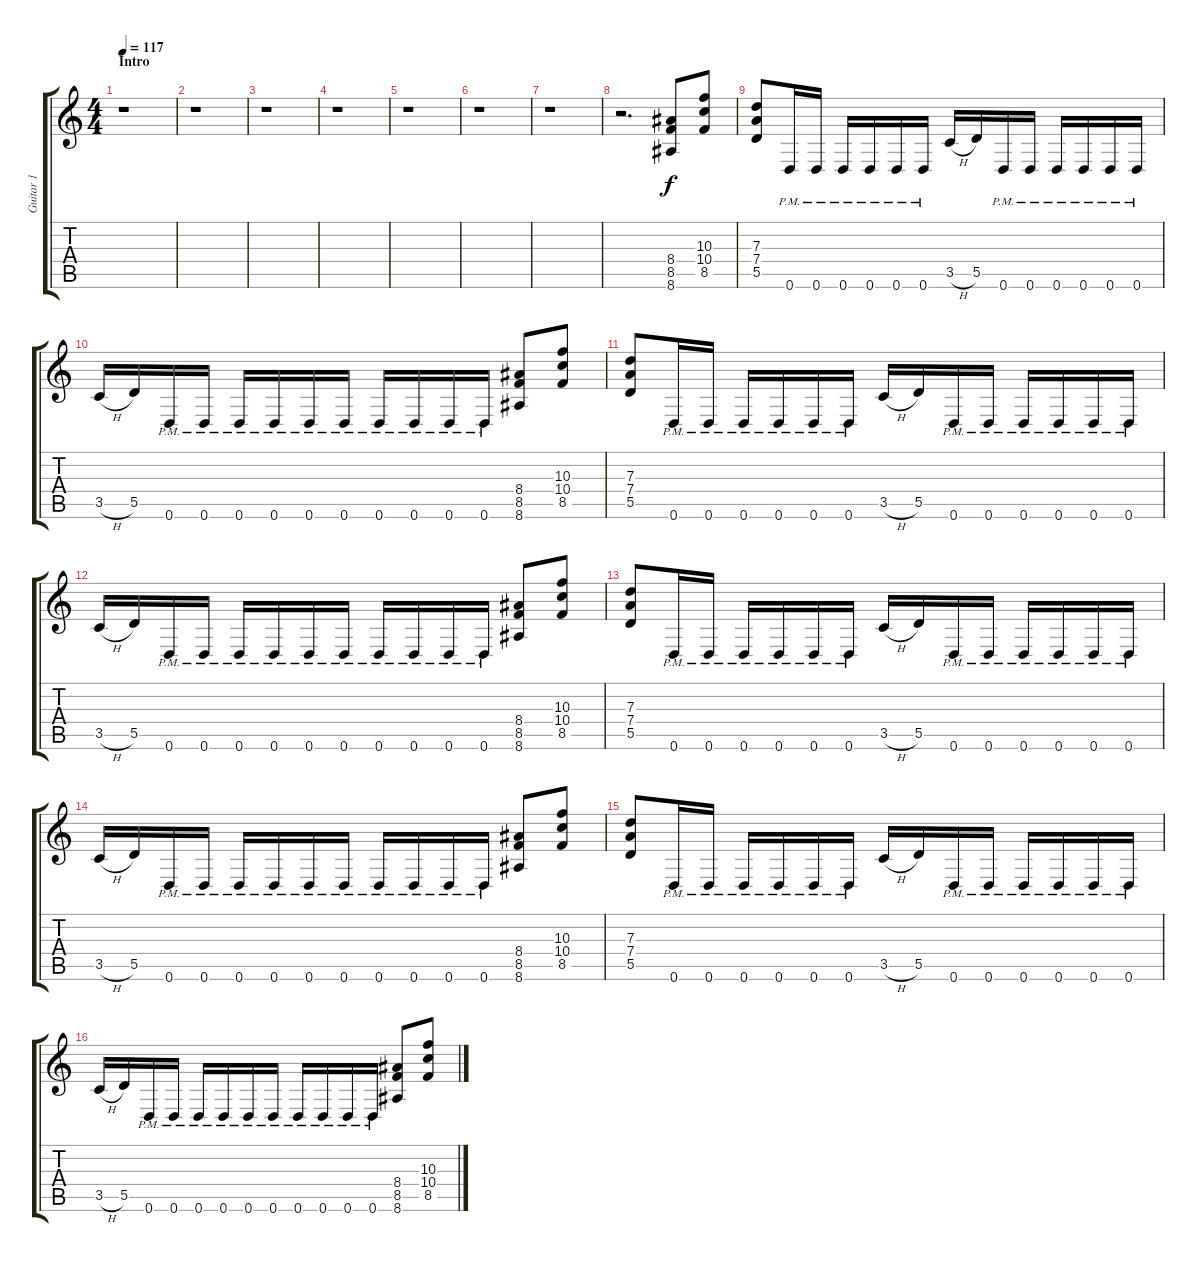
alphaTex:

\track ("Guitar 1" "Guitar 1") {instrument distortionguitar}
\staff {score tabs}
\tuning (E4 B3 G3 D3 A2 D2) {hide}
\ts (4 4)
\section ("" "Intro")
\tempo 117
\clef g2
\ks c
r.1{dy f instrument distortionguitar} |
r.1 |
r.1 |
r.1 |
r.1 |
r.1 |
r.1 |
r.2{d} (8.4 8.5 8.6).8 (10.3 10.4 8.5).8 |
(7.3 7.4 5.5).8 0.6{pm}.16 0.6{pm}.16 0.6{pm}.16 0.6{pm}.16 0.6{pm}.16 0.6{pm}.16 3.5{h}.16 5.5.16 0.6{pm}.16 0.6{pm}.16 0.6{pm}.16 0.6{pm}.16 0.6{pm}.16 0.6{pm}.16 |
3.5{h}.16 5.5.16 0.6{pm}.16 0.6{pm}.16 0.6{pm}.16 0.6{pm}.16 0.6{pm}.16 0.6{pm}.16 0.6{pm}.16 0.6{pm}.16 0.6{pm}.16 0.6{pm}.16 (8.4 8.5 8.6).8 (10.3 10.4 8.5).8 |
(7.3 7.4 5.5).8 0.6{pm}.16 0.6{pm}.16 0.6{pm}.16 0.6{pm}.16 0.6{pm}.16 0.6{pm}.16 3.5{h}.16 5.5.16 0.6{pm}.16 0.6{pm}.16 0.6{pm}.16 0.6{pm}.16 0.6{pm}.16 0.6{pm}.16 |
3.5{h}.16 5.5.16 0.6{pm}.16 0.6{pm}.16 0.6{pm}.16 0.6{pm}.16 0.6{pm}.16 0.6{pm}.16 0.6{pm}.16 0.6{pm}.16 0.6{pm}.16 0.6{pm}.16 (8.4 8.5 8.6).8 (10.3 10.4 8.5).8 |
(7.3 7.4 5.5).8 0.6{pm}.16 0.6{pm}.16 0.6{pm}.16 0.6{pm}.16 0.6{pm}.16 0.6{pm}.16 3.5{h}.16 5.5.16 0.6{pm}.16 0.6{pm}.16 0.6{pm}.16 0.6{pm}.16 0.6{pm}.16 0.6{pm}.16 |
3.5{h}.16 5.5.16 0.6{pm}.16 0.6{pm}.16 0.6{pm}.16 0.6{pm}.16 0.6{pm}.16 0.6{pm}.16 0.6{pm}.16 0.6{pm}.16 0.6{pm}.16 0.6{pm}.16 (8.4 8.5 8.6).8 (10.3 10.4 8.5).8 |
(7.3 7.4 5.5).8 0.6{pm}.16 0.6{pm}.16 0.6{pm}.16 0.6{pm}.16 0.6{pm}.16 0.6{pm}.16 3.5{h}.16 5.5.16 0.6{pm}.16 0.6{pm}.16 0.6{pm}.16 0.6{pm}.16 0.6{pm}.16 0.6{pm}.16 |
3.5{h}.16 5.5.16 0.6{pm}.16 0.6{pm}.16 0.6{pm}.16 0.6{pm}.16 0.6{pm}.16 0.6{pm}.16 0.6{pm}.16 0.6{pm}.16 0.6{pm}.16 0.6{pm}.16 (8.4 8.5 8.6).8 (10.3 10.4 8.5).8
